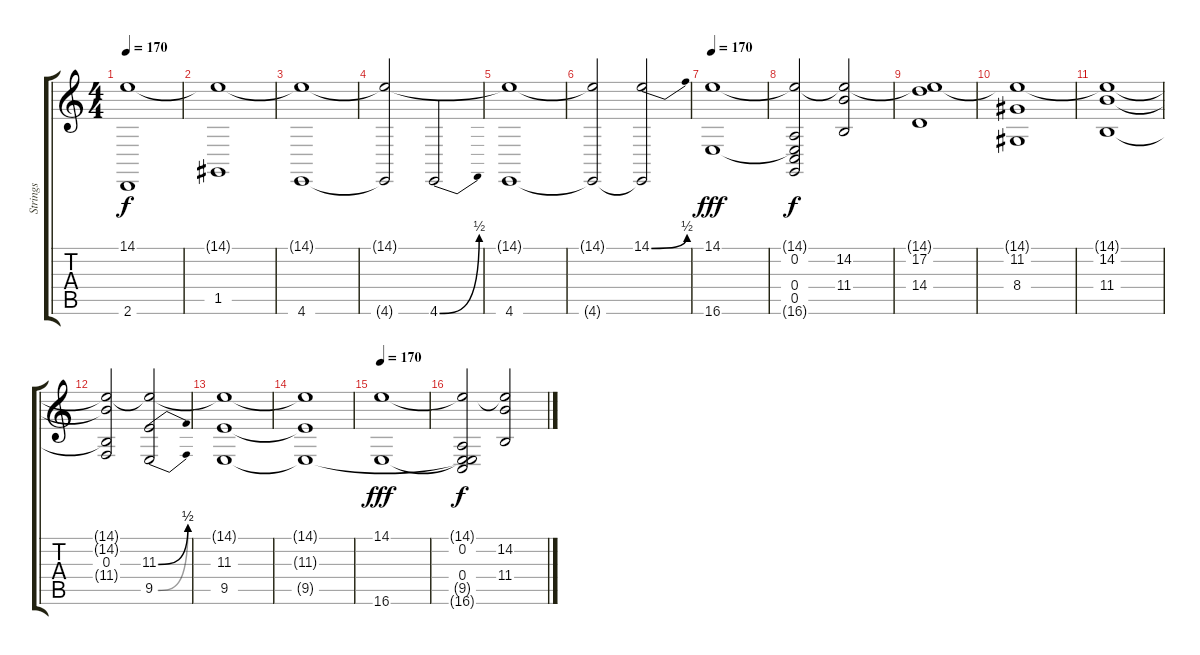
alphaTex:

\track ("Strings" "Strings") {instrument pad2warm}
\staff {score tabs}
\tuning (D4 A3 F3 C3 G2 C2) {hide}
\ts (4 4)
\tempo 170
\clef g2
\ks c
(14.1{t} 2.6).1{dy f} |
(14.1{t} 1.5).1 |
(14.1{t} 4.6).1 |
(14.1{t} 4.6{t}).2 4.6{be (bend 0 0 60 2)}.2 |
(14.1{t} 4.6).1 |
(14.1{t} 4.6{t}).2 (14.1{be (bend 0 0 60 2)} 4.6{t}).2 |
\tempo 170
(14.1 16.6).1{dy fff volume 16 instrument pad8sweep} |
(14.1{t} 0.2 0.4 0.5 16.6{t}).2{dy f} (14.1{t} 14.2 11.4).2 |
(14.1{t} 17.2 14.4).1 |
(14.1{t} 11.2 8.4).1 |
(14.1{t} 14.2 11.4).1 |
(14.1{t} 14.2{t} 0.3 11.4{t}).2 (14.1{t} 11.3{be (bend 0 0 60 2)} 9.5{be (bend 0 0 60 2)}).2 |
(14.1{t} 11.3 9.5).1 |
(14.1{t} 11.3{t} 9.5{t}).1 |
\tempo 170
(14.1 16.6).1{dy fff volume 16 instrument pad8sweep} |
(14.1{t} 0.2 0.4 9.5{t} 16.6{t}).2{dy f} (14.1{t} 14.2 11.4).2
